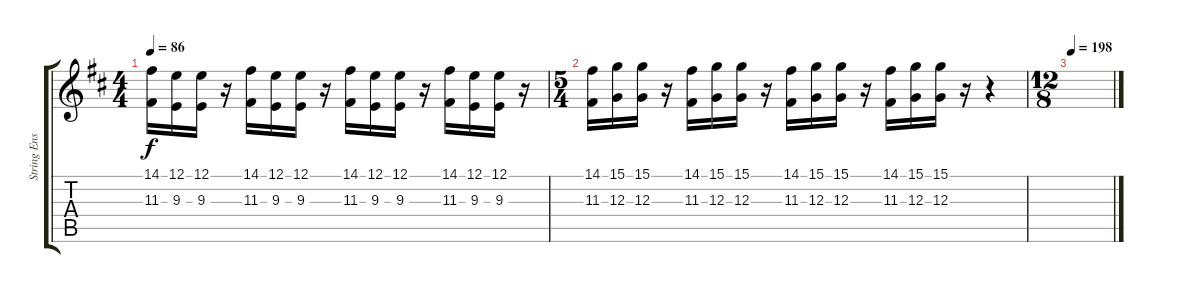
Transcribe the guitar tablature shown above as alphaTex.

\track ("String Ensemble" "String Ens") {instrument stringensemble1}
\staff {score tabs}
\tuning (E4 B3 G3 D3 A2 E2) {hide}
\ts (4 4)
\tempo 86
\clef g2
\ks d
(14.1 11.3).16{dy f} (12.1 9.3).16 (12.1 9.3).16 r.16 (14.1 11.3).16 (12.1 9.3).16 (12.1 9.3).16 r.16 (14.1 11.3).16 (12.1 9.3).16 (12.1 9.3).16 r.16 (14.1 11.3).16 (12.1 9.3).16 (12.1 9.3).16 r.16 |
\ts (5 4)
(14.1 11.3).16 (15.1 12.3).16 (15.1 12.3).16 r.16 (14.1 11.3).16 (15.1 12.3).16 (15.1 12.3).16 r.16 (14.1 11.3).16 (15.1 12.3).16 (15.1 12.3).16 r.16 (14.1 11.3).16 (15.1 12.3).16 (15.1 12.3).16 r.16 r.4 |
\ts (12 8)
\tempo 198
